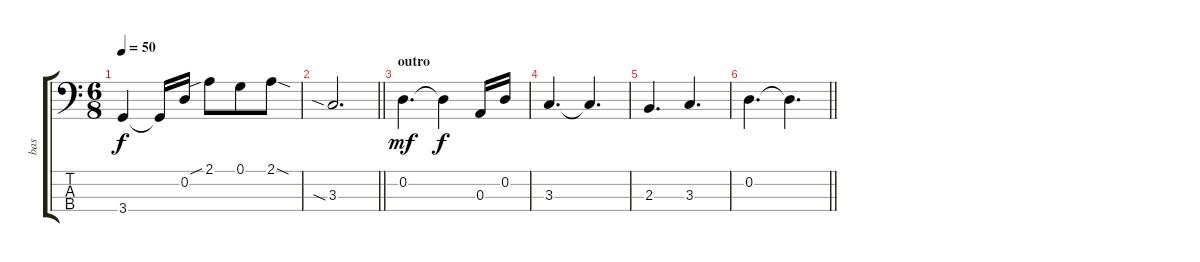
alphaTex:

\track ("bas" "bas") {instrument electricbassfinger}
\staff {score tabs}
\tuning (G2 D2 A1 E1) {hide}
\ts (6 8)
\tempo 50
\clef f4
\ks c
3.4.4{dy f} 3.4{t}.16 0.2.16 2.1{sib}.8 0.1.8 2.1{sod}.8 |
\barLineRight lightlight
3.3{sia}.2{d} |
\section ("" "outro")
0.2.4{d dy mf} 0.2{t}.4{dy f} 0.3.16 0.2.16 |
3.3.4{d} 3.3{t}.4{d} |
2.3.4{d} 3.3.4{d} |
\barLineRight lightlight
0.2.4{d} 0.2{t}.4{d}
